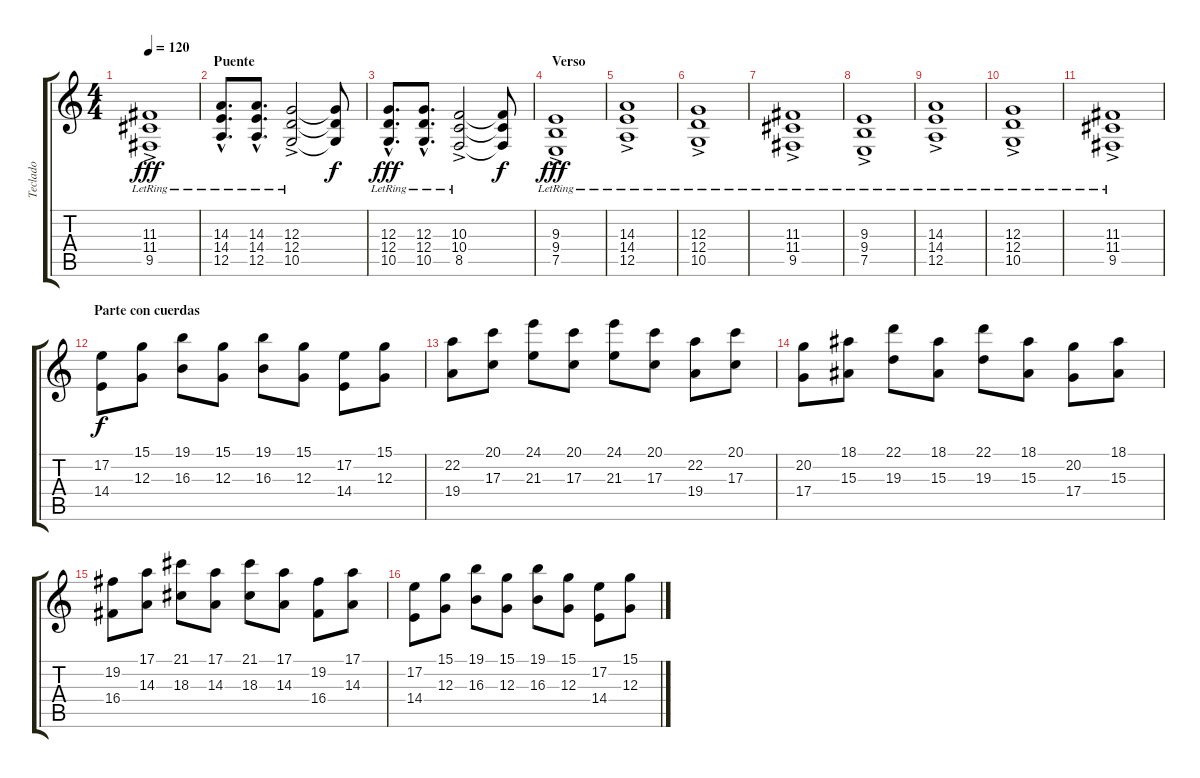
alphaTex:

\track ("Teclado" "Teclado") {instrument stringensemble2}
\staff {score tabs}
\tuning (E4 B3 G3 D3 A2 E2) {hide}
\ts (4 4)
\tempo 120
\clef g2
\ks c
(11.3{ac lr} 11.4{lr} 9.5{ac lr}).1{dy fff} |
\section ("" "Puente")
(14.3{hac lr} 14.4{hac lr} 12.5{hac lr}).8{d} (14.3{hac lr} 14.4{hac lr} 12.5{hac lr}).8{d} (12.3{ac lr} 12.4{ac lr} 10.5{ac lr}).2 (12.3{t} 12.4{t} 10.5{t}).8{dy f} |
(12.3{hac lr} 12.4{hac lr} 10.5{hac lr}).8{d dy fff} (12.3{hac lr} 12.4{hac lr} 10.5{hac lr}).8{d} (10.3{ac lr} 10.4{ac lr} 8.5{ac lr}).2 (10.3{t} 10.4{t} 8.5{t}).8{dy f} |
\section ("" " Verso")
(9.3{ac lr} 9.4{ac lr} 7.5{ac lr}).1{dy fff} |
(14.3{ac lr} 14.4{ac lr} 12.5{ac lr}).1 |
(12.3{ac lr} 12.4{ac lr} 10.5{ac lr}).1 |
(11.3{ac lr} 11.4{lr} 9.5{ac lr}).1 |
(9.3{ac lr} 9.4{ac lr} 7.5{ac lr}).1 |
(14.3{ac lr} 14.4{ac lr} 12.5{ac lr}).1 |
(12.3{ac lr} 12.4{ac lr} 10.5{ac lr}).1 |
(11.3{ac lr} 11.4{lr} 9.5{ac lr}).1 |
\section ("" "Parte con cuerdas")
(17.2 14.4).8{dy f instrument stringensemble1} (15.1 12.3).8 (19.1 16.3).8 (15.1 12.3).8 (19.1 16.3).8 (15.1 12.3).8 (17.2 14.4).8 (15.1 12.3).8 |
(22.2 19.4).8 (20.1 17.3).8 (24.1 21.3).8 (20.1 17.3).8 (24.1 21.3).8 (20.1 17.3).8 (22.2 19.4).8 (20.1 17.3).8 |
(20.2 17.4).8 (18.1 15.3).8 (22.1 19.3).8 (18.1 15.3).8 (22.1 19.3).8 (18.1 15.3).8 (20.2 17.4).8 (18.1 15.3).8 |
(19.2 16.4).8 (17.1 14.3).8 (21.1 18.3).8 (17.1 14.3).8 (21.1 18.3).8 (17.1 14.3).8 (19.2 16.4).8 (17.1 14.3).8 |
(17.2 14.4).8{instrument stringensemble1} (15.1 12.3).8 (19.1 16.3).8 (15.1 12.3).8 (19.1 16.3).8 (15.1 12.3).8 (17.2 14.4).8 (15.1 12.3).8
